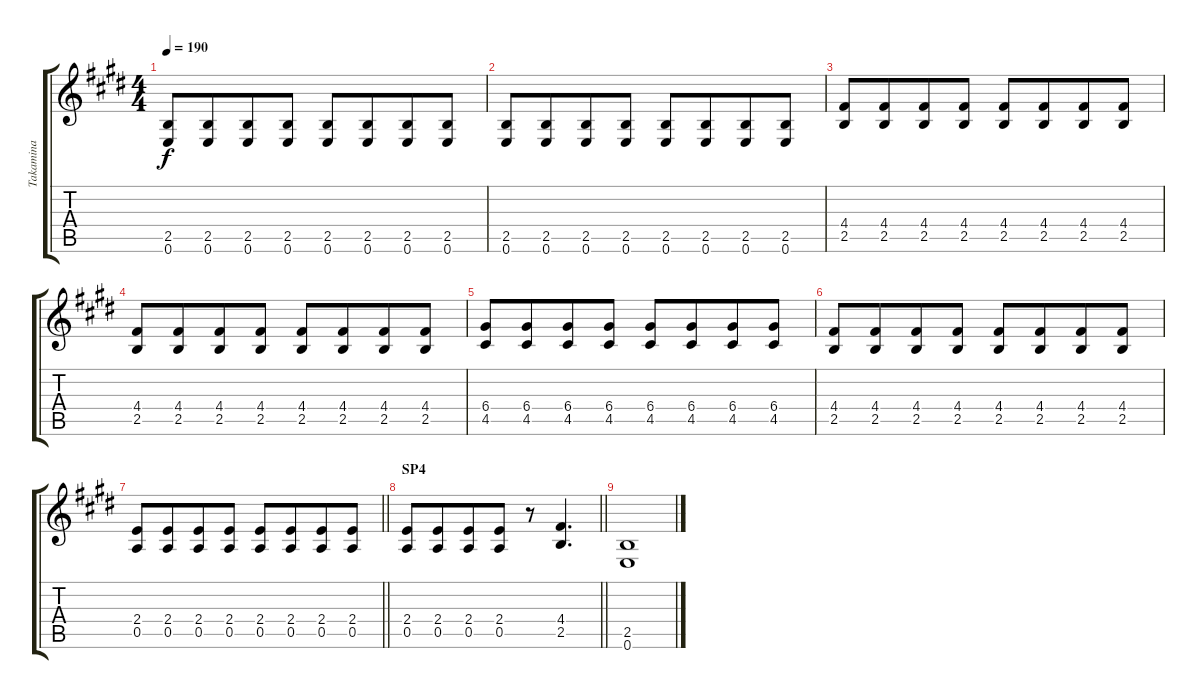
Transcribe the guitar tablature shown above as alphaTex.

\track ("Takamina" "Takamina") {instrument distortionguitar}
\staff {score tabs}
\tuning (E4 B3 G3 D3 A2 E2) {hide}
\ts (4 4)
\tempo 190
\clef g2
\ks e
(2.5 0.6).8{dy f} (2.5 0.6).8{beam merge} (2.5 0.6).8 (2.5 0.6).8 (2.5 0.6).8 (2.5 0.6).8{beam merge} (2.5 0.6).8 (2.5 0.6).8 |
(2.5 0.6).8 (2.5 0.6).8{beam merge} (2.5 0.6).8 (2.5 0.6).8 (2.5 0.6).8 (2.5 0.6).8{beam merge} (2.5 0.6).8 (2.5 0.6).8 |
(4.4 2.5).8 (4.4 2.5).8{beam merge} (4.4 2.5).8 (4.4 2.5).8 (4.4 2.5).8 (4.4 2.5).8{beam merge} (4.4 2.5).8 (4.4 2.5).8 |
(4.4 2.5).8 (4.4 2.5).8{beam merge} (4.4 2.5).8 (4.4 2.5).8 (4.4 2.5).8 (4.4 2.5).8{beam merge} (4.4 2.5).8 (4.4 2.5).8 |
(6.4 4.5).8 (6.4 4.5).8{beam merge} (6.4 4.5).8 (6.4 4.5).8 (6.4 4.5).8 (6.4 4.5).8{beam merge} (6.4 4.5).8 (6.4 4.5).8 |
(4.4 2.5).8 (4.4 2.5).8{beam merge} (4.4 2.5).8 (4.4 2.5).8 (4.4 2.5).8 (4.4 2.5).8{beam merge} (4.4 2.5).8 (4.4 2.5).8 |
\barLineRight lightlight
(2.4 0.5).8 (2.4 0.5).8{beam merge} (2.4 0.5).8 (2.4 0.5).8 (2.4 0.5).8 (2.4 0.5).8{beam merge} (2.4 0.5).8 (2.4 0.5).8 |
\section ("" "SP4")
\barLineRight lightlight
(2.4 0.5).8 (2.4 0.5).8{beam merge} (2.4 0.5).8 (2.4 0.5).8 r.8 (4.4 2.5).4{d} |
(2.5 0.6).1
